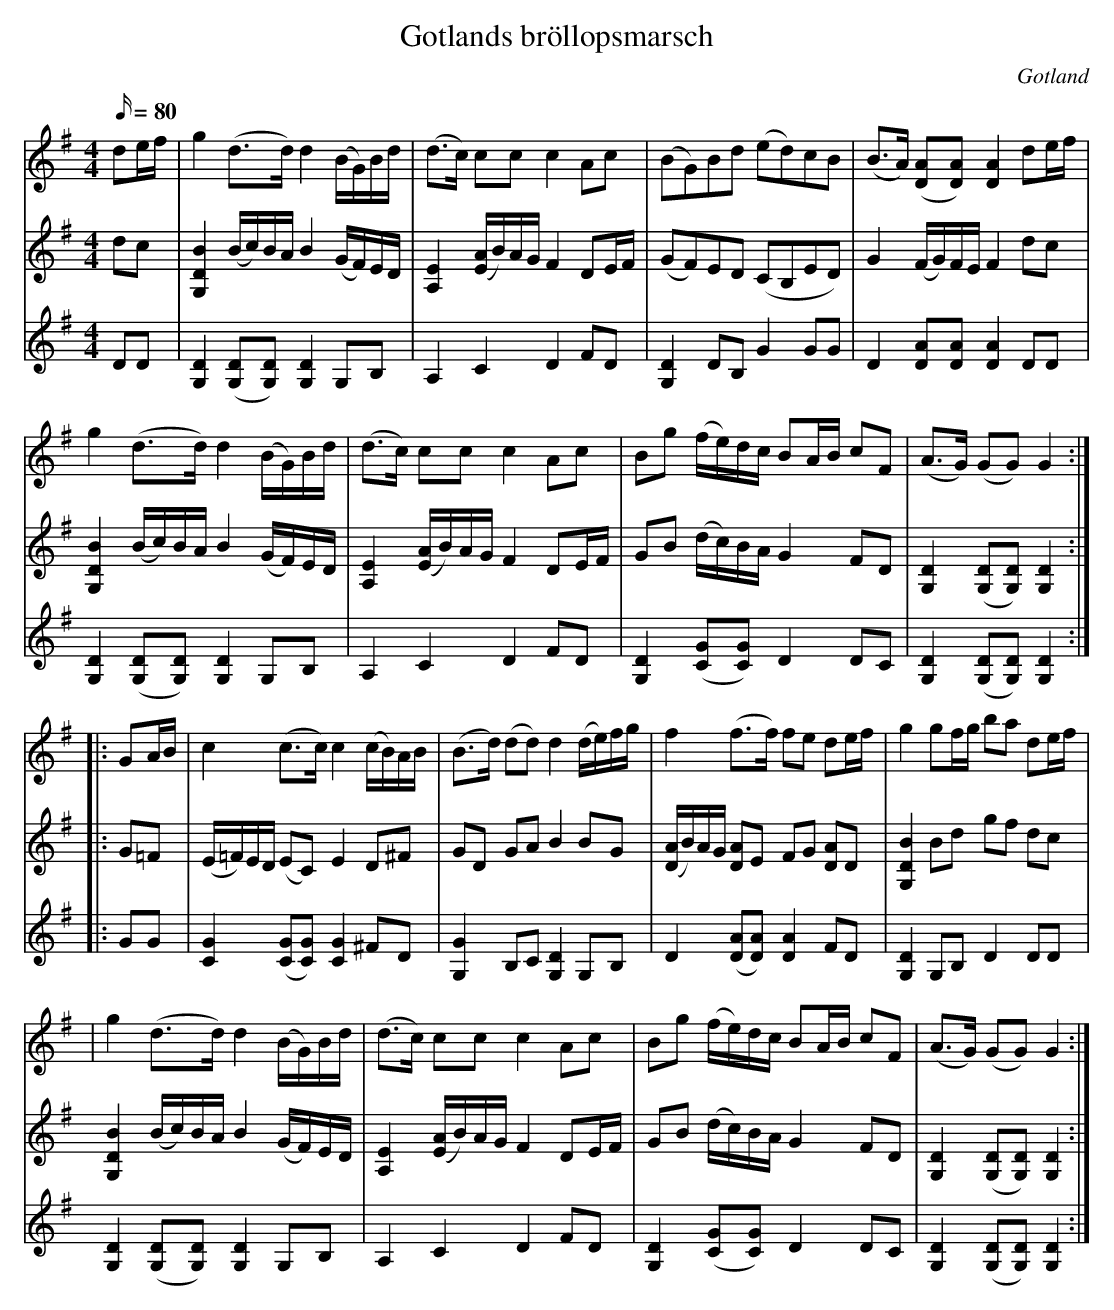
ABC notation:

X:1
T: Gotlands bröllopsmarsch
O: Gotland
M: 4/4
L: 1/16
Q: 80
K: G
V: 1
d2ef | g4 (d3d) d4 (BG)Bd | (d3c) c2c2 c4 A2c2 | (B2G2)B2d2 (e2d2)c2B2 | (B3A) ([DA]2[DA]2) [DA]4 d2ef |
g4 (d3d) d4 (BG)Bd | (d3c) c2c2 c4 A2c2 | B2g2 (fe)dc B2AB c2F2 | (A3G) (G2G2) G4 :|
|: G2AB | c4 (c3c) c4 (cB)AB | (B3d) (d2d2) d4 (de)fg | f4 (f3f) f2e2 d2ef | g4 g2fg b2a2 d2ef |
| g4 (d3d) d4 (BG)Bd | (d3c) c2c2 c4 A2c2 | B2g2 (fe)dc B2AB c2F2 | (A3G) (G2G2) G4 :|
V: 2
d2c2 | [G,DB]4(Bc)BA B4(GF)ED | [A,E]4([EA]B)AG F4D2EF | (G2F2)E2D2 (C2B,2E2D2) | G4(FG)FE F4d2c2 |
[G,DB]4(Bc)BA B4(GF)ED | [A,E]4([EA]B)AG F4D2EF | G2B2 (dc)BA G4F2D2 | [G,D]4([G,D]2[G,D]2)[G,D]4 :|
|: G2=F2 | (E=F)ED (E2C2) E4D2^F2 | G2D2 G2A2 B4B2G2 | ([DA]B)AG [DA]2E2 F2G2 [DA]2D2 | [G,DB]4B2d2 g2f2 d2c2 |
[G,DB]4(Bc)BA B4(GF)ED | [A,E]4([EA]B)AG F4D2EF | G2B2 (dc)BA G4F2D2 | [G,D]4([G,D]2[G,D]2)[G,D]4 :|
V: 3
D2D2 | [G,D]4([G,D]2[G,D]2)[G,D]4 G,2B,2 | A,4C4 D4F2D2 | [G,D]4D2B,2 G4G2G2 | D4[DA]2[DA]2 [DA]4D2D2 |
[G,D]4([G,D]2[G,D]2)[G,D]4 G,2B,2 | A,4C4 D4F2D2 | [G,D]4([CG]2[CG]2) D4D2C2 | [G,D]4([G,D]2[G,D]2)[G,D]4 :|
|: G2G2 | [CG]4([CG]2[CG]2) [CG]4^F2D2 | [G,G]4B,2C2 [G,D]4 G,2B,2 | D4([DA]2[DA]2) [DA]4F2D2 | [G,D]4G,2B,2 D4D2D2 |
[G,D]4([G,D]2[G,D]2)[G,D]4 G,2B,2 | A,4C4 D4F2D2 | [G,D]4([CG]2[CG]2) D4D2C2 | [G,D]4([G,D]2[G,D]2)[G,D]4 :|
